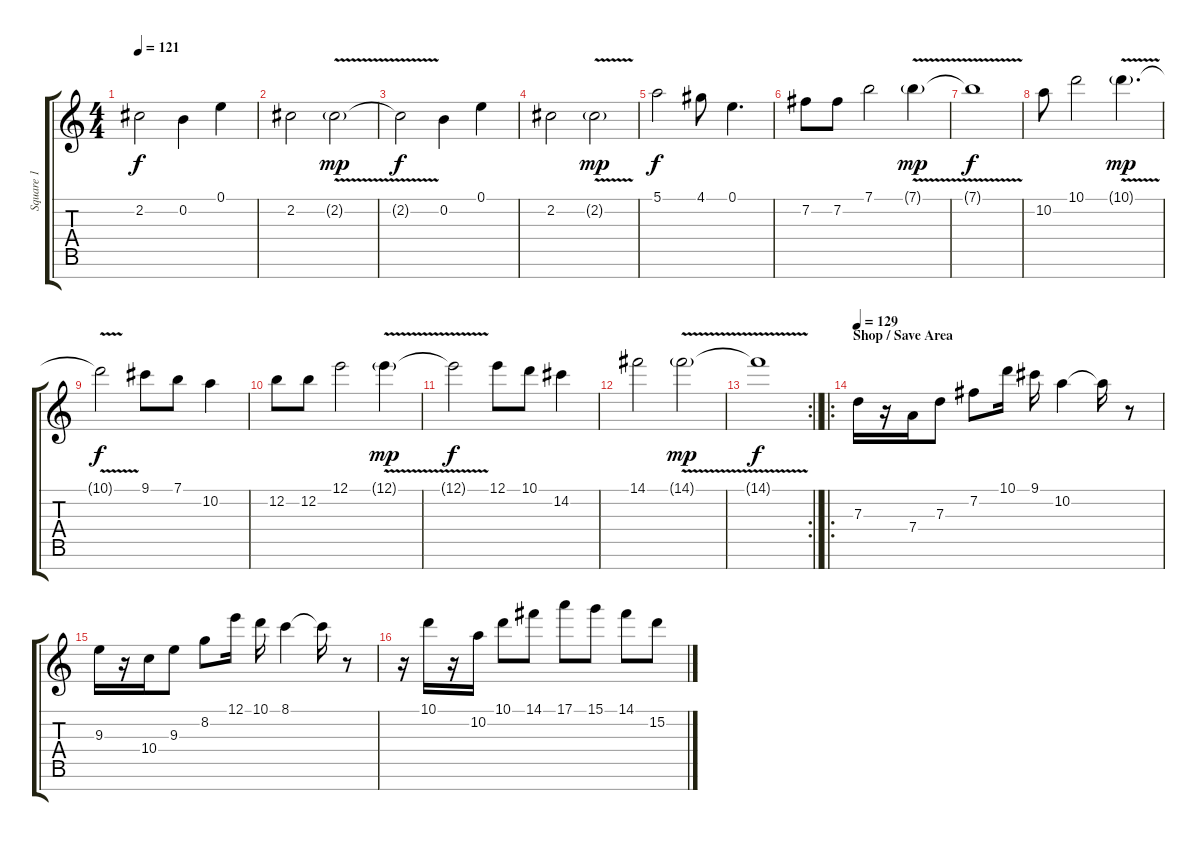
\track ("Square 1" "Square 1") {instrument overdrivenguitar}
\staff {score tabs}
\tuning (E4 B3 G3 D3 A2 E2 B1) {hide}
\ts (4 4)
\tempo 121
\clef g2
\ks c
2.2{t}.2{dy f} 0.2.4 0.1.4 |
2.2.2 2.2{v g}.2{dy mp} |
2.2{t}.2{dy f} 0.2.4 0.1.4 |
2.2.2 2.2{v g}.2{dy mp} |
5.1.2{dy f} 4.1.8 0.1.4{d} |
7.2.8 7.2.8 7.1.2 7.1{v g}.4{dy mp} |
7.1{t}.1{dy f} |
10.2.8 10.1.2 10.1{v g}.4{d dy mp} |
10.1{t}.2{dy f} 9.1.8 7.1.8 10.2.4 |
12.2.8 12.2.8 12.1.2 12.1{v g}.4{dy mp} |
12.1{t}.2{dy f} 12.1.8 10.1.8 14.2.4 |
14.1.2 14.1{v g}.2{dy mp} |
\rc 2
\barLineRight lightlight
14.1{t}.1{dy f} |
\ro
\section ("" "Shop / Save Area")
\tempo 129
7.3.16{volume 13 instrument overdrivenguitar} r.16 7.4.16 7.3.8 7.2.8 10.1.16 9.1.16 10.2.4 10.2{t}.16 r.8 |
9.3.16 r.16 10.4.16 9.3.8 8.2.8 12.1.16 10.1.16 8.1.4 8.1{t}.16 r.8 |
r.16 10.1.16 r.16 10.2.16 10.1.8 14.1.8 17.1.8 15.1.8 14.1.8 15.2.8
